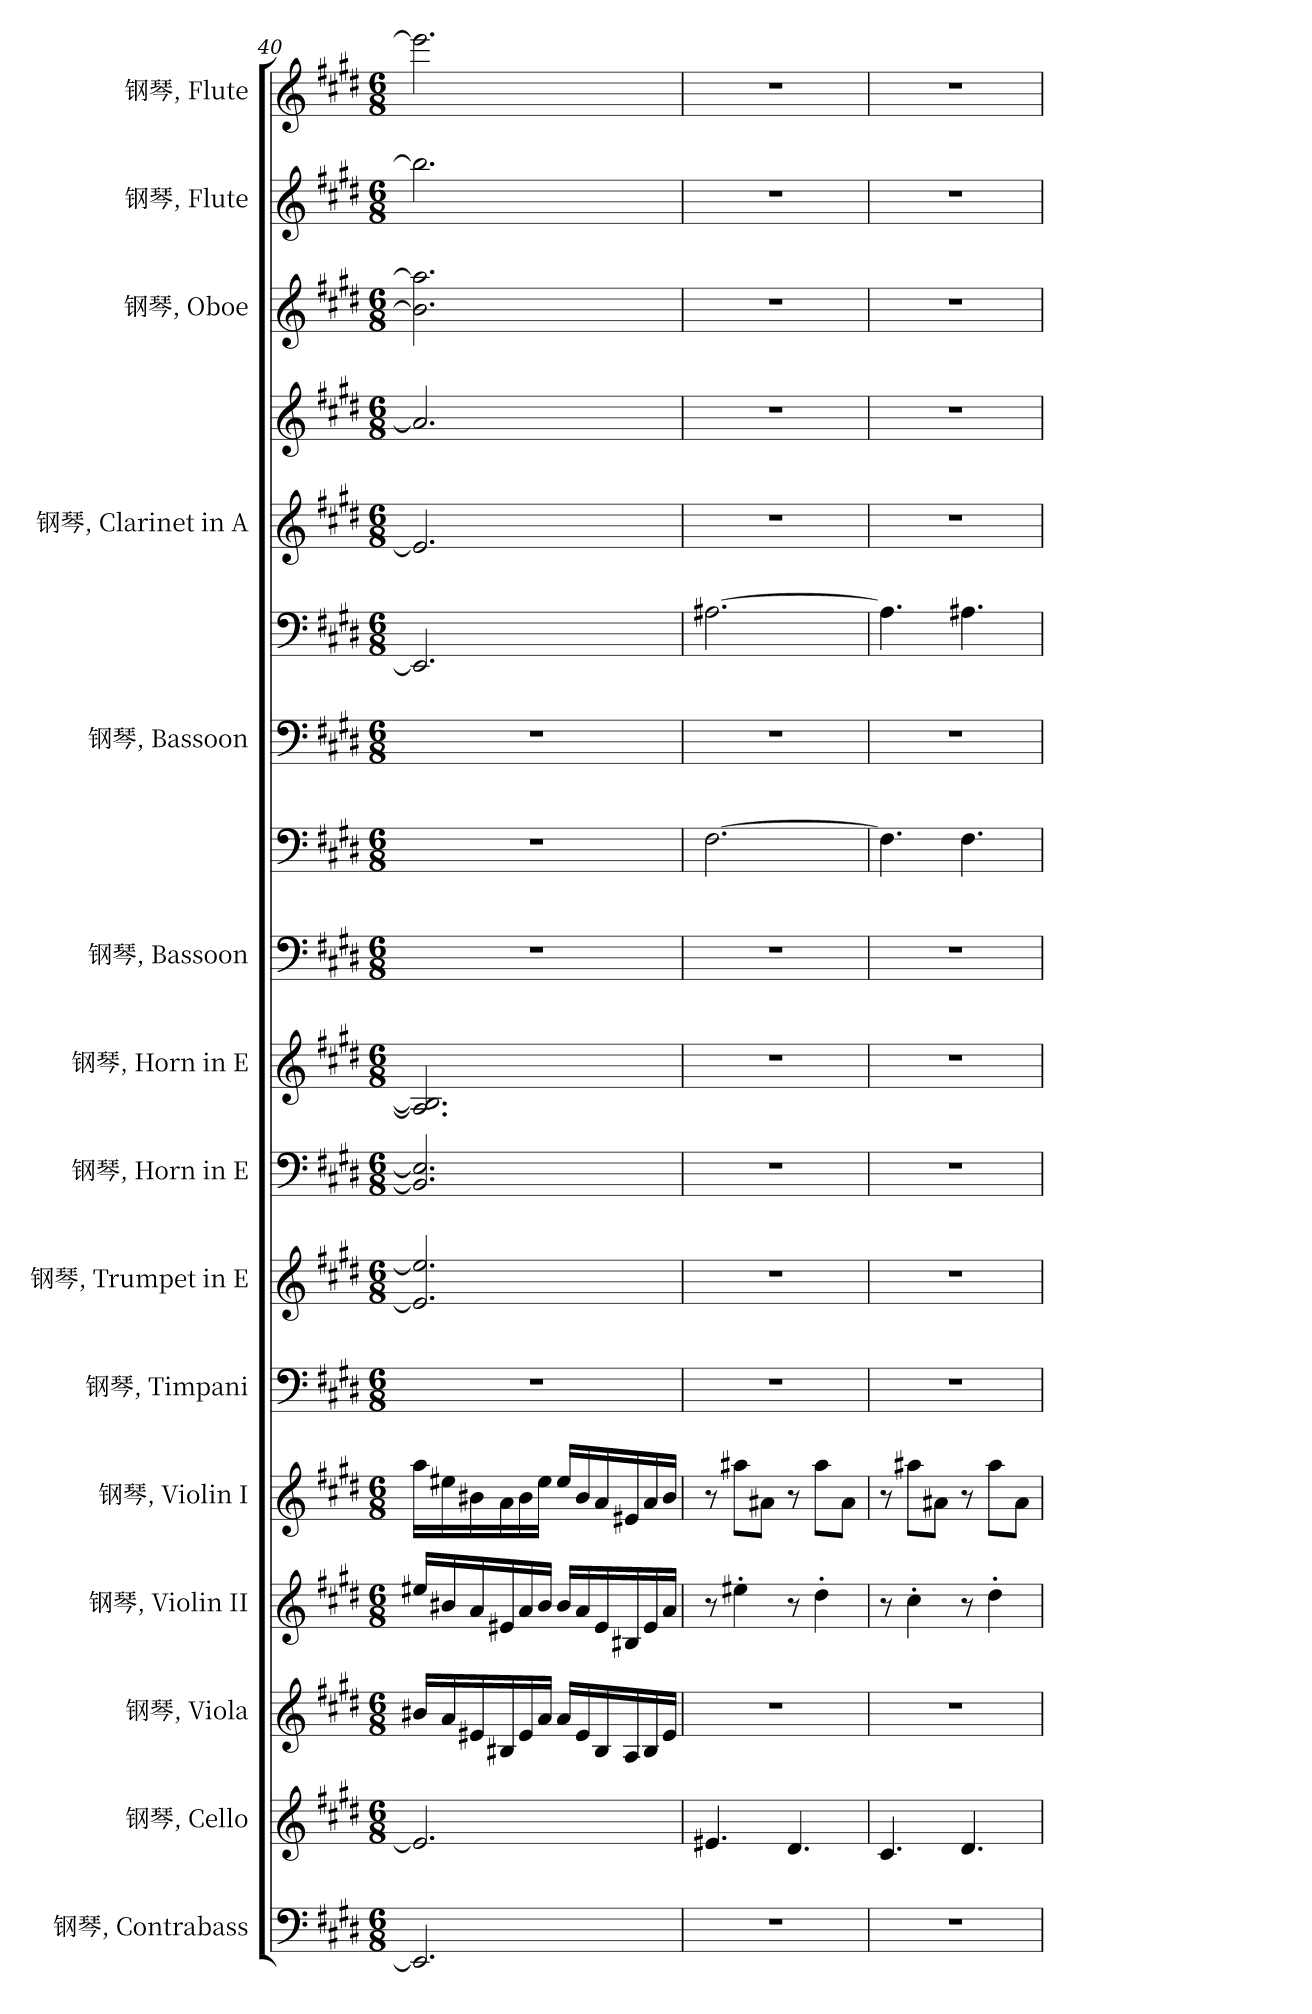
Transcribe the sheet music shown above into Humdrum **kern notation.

**kern	**kern	**kern	**kern	**kern	**kern	**kern	**kern	**kern	**kern	**kern	**kern	**kern	**kern	**kern	**kern	**kern	**kern
*part15	*part14	*part13	*part12	*part11	*part10	*part9	*part8	*part7	*part6	*part6	*part5	*part5	*part4	*part4	*part3	*part2	*part1
*staff18	*staff17	*staff16	*staff15	*staff14	*staff13	*staff12	*staff11	*staff10	*staff9	*staff8	*staff7	*staff6	*staff5	*staff4	*staff3	*staff2	*staff1
*I"钢琴, Contrabass	*I"钢琴, Cello	*I"钢琴, Viola	*I"钢琴, Violin II	*I"钢琴, Violin I	*I"钢琴, Timpani	*I"钢琴, Trumpet in E	*I"钢琴, Horn in E	*I"钢琴, Horn in E	*I"钢琴, Bassoon	*	*I"钢琴, Bassoon	*	*I"钢琴, Clarinet in A	*	*I"钢琴, Oboe	*I"钢琴, Flute	*I"钢琴, Flute
*clefF4	*clefG2	*clefG2	*clefG2	*clefG2	*clefF4	*clefG2	*clefF4	*clefG2	*clefF4	*clefF4	*clefF4	*clefF4	*clefG2	*clefG2	*clefG2	*clefG2	*clefG2
*k[f#c#g#d#]	*k[f#c#g#d#]	*k[f#c#g#d#]	*k[f#c#g#d#]	*k[f#c#g#d#]	*k[f#c#g#d#]	*k[f#c#g#d#]	*k[f#c#g#d#]	*k[f#c#g#d#]	*k[f#c#g#d#]	*k[f#c#g#d#]	*k[f#c#g#d#]	*k[f#c#g#d#]	*k[f#c#g#d#]	*k[f#c#g#d#]	*k[f#c#g#d#]	*k[f#c#g#d#]	*k[f#c#g#d#]
*M6/8	*M6/8	*M6/8	*M6/8	*M6/8	*M6/8	*M6/8	*M6/8	*M6/8	*M6/8	*M6/8	*M6/8	*M6/8	*M6/8	*M6/8	*M6/8	*M6/8	*M6/8
=40	=40	=40	=40	=40	=40	=40	=40	=40	=40	=40	=40	=40	=40	=40	=40	=40	=40
2.EE#/]	2.e#/]	16b#X/LL	16ee#X/LL	16aa\LL	2.r	2.e#/] 2.ee#/]	2.BB#/] 2.E#/]	2.A/] 2.B#/]	2.r	2.r	2.r	2.EE#/]	2.e#/]	2.a/]	2.b#\] 2.aa\]	2.bb#\]	2.eee#\]
.	.	16a/	16b#X/	16ee#X\	.	.	.	.	.	.	.	.	.	.	.	.	.
.	.	16e#X/	16a/	16b#X\	.	.	.	.	.	.	.	.	.	.	.	.	.
.	.	16B#X/	16e#X/	16a\	.	.	.	.	.	.	.	.	.	.	.	.	.
.	.	16e#/	16a/	16b#\	.	.	.	.	.	.	.	.	.	.	.	.	.
.	.	16a/JJ	16b#/JJ	16ee#\JJ	.	.	.	.	.	.	.	.	.	.	.	.	.
.	.	16a/LL	16b#/LL	16ee#/LL	.	.	.	.	.	.	.	.	.	.	.	.	.
.	.	16e#/	16a/	16b#/	.	.	.	.	.	.	.	.	.	.	.	.	.
.	.	16B#/	16e#/	16a/	.	.	.	.	.	.	.	.	.	.	.	.	.
.	.	16A/	16B#X/	16e#X/	.	.	.	.	.	.	.	.	.	.	.	.	.
.	.	16B#/	16e#/	16a/	.	.	.	.	.	.	.	.	.	.	.	.	.
.	.	16e#/JJ	16a/JJ	16b#/JJ	.	.	.	.	.	.	.	.	.	.	.	.	.
!!LO:PB:g=z
=41	=41	=41	=41	=41	=41	=41	=41	=41	=41	=41	=41	=41	=41	=41	=41	=41	=41
2.r	4.e#X/	2.r	8r	8r	2.r	2.r	2.r	2.r	2.r	[2.F#\	2.r	[2.A#X\	2.r	2.r	2.r	2.r	2.r
.	.	.	4ee#X'\	8aa#X\L	.	.	.	.	.	.	.	.	.	.	.	.	.
.	.	.	.	8a#X\J	.	.	.	.	.	.	.	.	.	.	.	.	.
.	4.d#/	.	8r	8r	.	.	.	.	.	.	.	.	.	.	.	.	.
.	.	.	4dd#'\	8aa#\L	.	.	.	.	.	.	.	.	.	.	.	.	.
.	.	.	.	8a#\J	.	.	.	.	.	.	.	.	.	.	.	.	.
=42	=42	=42	=42	=42	=42	=42	=42	=42	=42	=42	=42	=42	=42	=42	=42	=42	=42
2.r	4.c#/	2.r	8r	8r	2.r	2.r	2.r	2.r	2.r	4.F#\]	2.r	4.A#\]	2.r	2.r	2.r	2.r	2.r
.	.	.	4cc#'\	8aa#X\L	.	.	.	.	.	.	.	.	.	.	.	.	.
.	.	.	.	8a#X\J	.	.	.	.	.	.	.	.	.	.	.	.	.
.	4.d#/	.	8r	8r	.	.	.	.	.	4.F#\	.	4.A#X\	.	.	.	.	.
.	.	.	4dd#'\	8aa#\L	.	.	.	.	.	.	.	.	.	.	.	.	.
.	.	.	.	8a#\J	.	.	.	.	.	.	.	.	.	.	.	.	.
=	=	=	=	=	=	=	=	=	=	=	=	=	=	=	=	=	=
*-	*-	*-	*-	*-	*-	*-	*-	*-	*-	*-	*-	*-	*-	*-	*-	*-	*-
